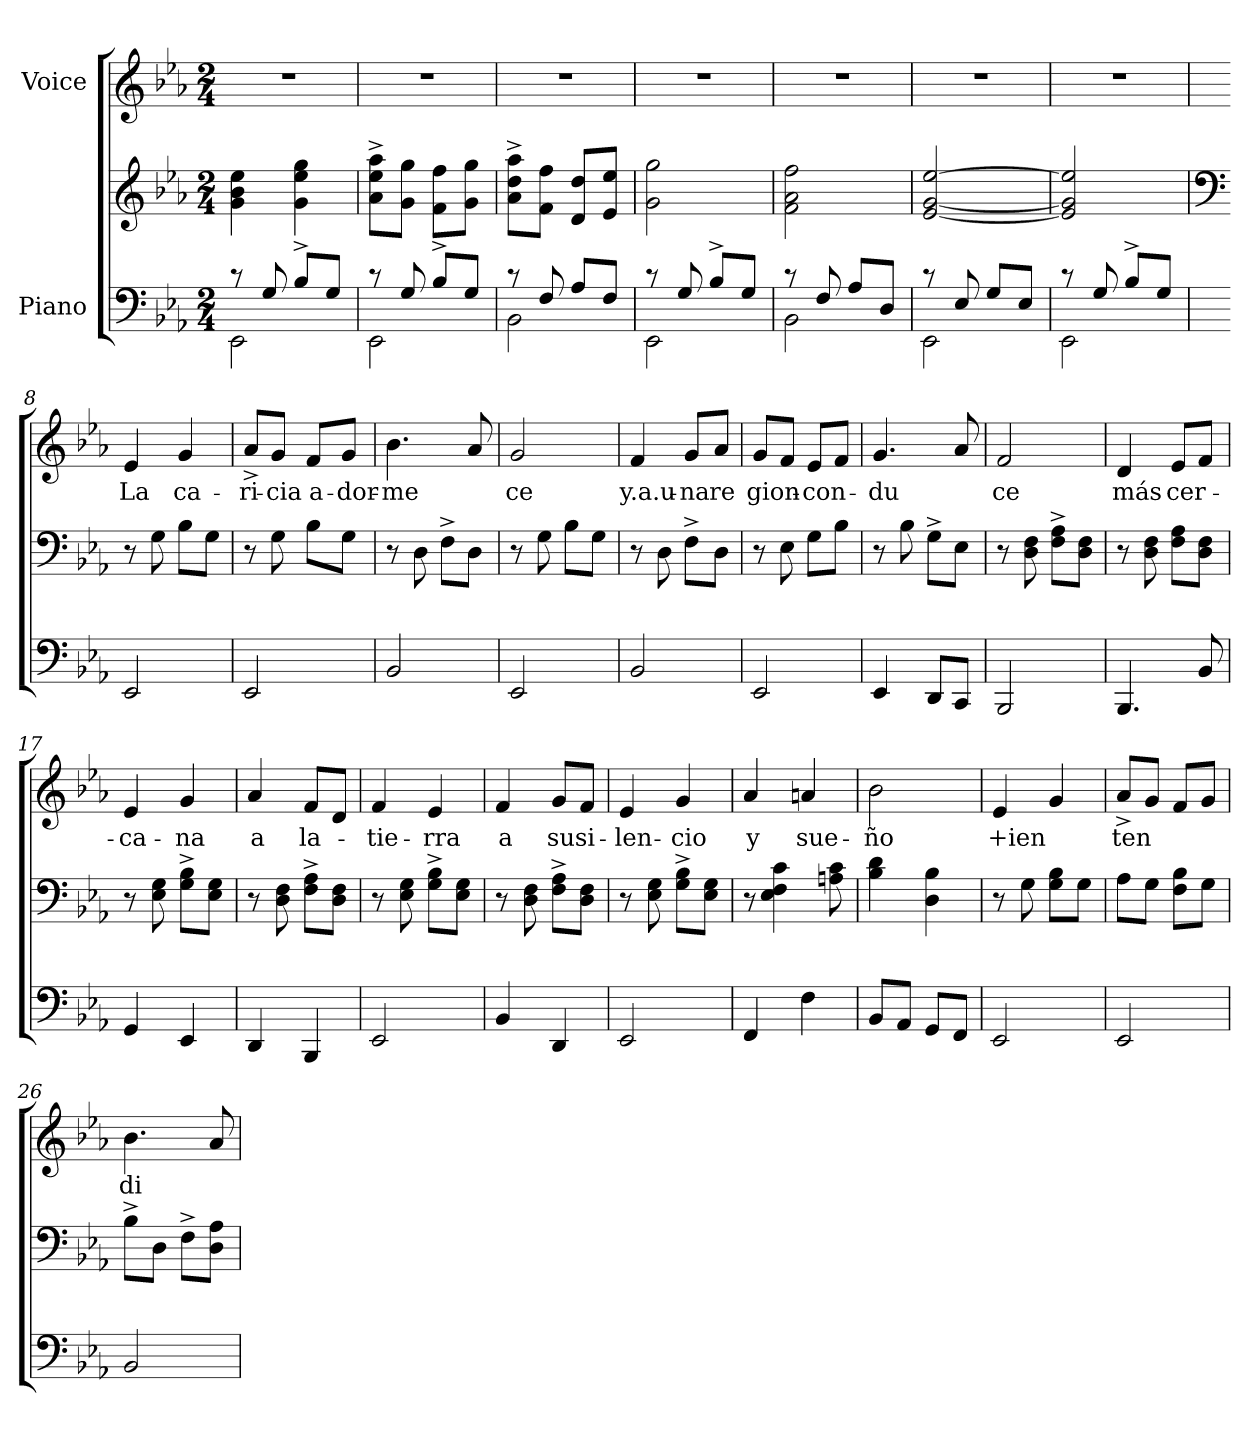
**kern	**kern	**kern	**text
*part2	*part2	*part1	*part1
*staff3	*staff2	*staff1	*staff1
*I"Piano	*	*I"Voice	*
*clefF4	*clefG2	*clefG2	*
*k[b-e-a-]	*k[b-e-a-]	*k[b-e-a-]	*
*E-:	*E-:	*E-:	*
*M2/4	*M2/4	*M2/4	*
=1	=1	=1	=1
*^	*	*	*
!	!	!	!LO:N:vis=1	!
8rB	2EE-\	4g\ 4b-\ 4ee-\	2r	.
8G/	.	.	.	.
8B-^>/L	.	4g\ 4ee-\ 4gg\	.	.
8G/J	.	.	.	.
=2	=2	=2	=2	=2
!	!	!	!LO:N:vis=1	!
8rB	2EE-\	8a-\^> 8ee-\^> 8aa-\^>L	2r	.
8G/	.	8g\ 8gg\J	.	.
8B-^>/L	.	8f\ 8ff\L	.	.
8G/J	.	8g\ 8gg\J	.	.
=3	=3	=3	=3	=3
!	!	!	!LO:N:vis=1	!
8rB	2BB-\	8a-\^> 8dd\^> 8aa-\^>L	2r	.
8F/	.	8f\ 8ff\J	.	.
8A-/L	.	8d/ 8dd/L	.	.
8F/J	.	8e-/ 8ee-/J	.	.
=4	=4	=4	=4	=4
!	!	!	!LO:N:vis=1	!
8rB	2EE-\	2g\ 2gg\	2r	.
8G/	.	.	.	.
8B-^>/L	.	.	.	.
8G/J	.	.	.	.
=5	=5	=5	=5	=5
!	!	!	!LO:N:vis=1	!
8rB	2BB-\	2f\ 2a-\ 2ff\	2r	.
8F/	.	.	.	.
8A-/L	.	.	.	.
8D/J	.	.	.	.
=6	=6	=6	=6	=6
!	!	!	!LO:N:vis=1	!
8rB	2EE-\	[<2e-/ [<2g/ [>2ee-/	2r	.
8E-/	.	.	.	.
8G/L	.	.	.	.
8E-/J	.	.	.	.
=7	=7	=7	=7	=7
!	!	!	!LO:N:vis=1	!
8rB	2EE-\	2e-/] 2g/] 2ee-/]	2r	.
8G/	.	.	.	.
8B-^>/L	.	.	.	.
8G/J	.	.	.	.
*v	*v	*	*	*
!!LO:LB:g=z
=8	=8	=8	=8
*	*clefF4	*	*
!	!	!	!LO:LY:b
2EE-/	8r	4e-/	La
.	8G\	.	.
!	!	!	!LO:LY:b
.	8B-\L	4g/	ca-
.	8G\J	.	.
=9	=9	=9	=9
!	!	!	!LO:LY:b
2EE-/	8r	8a-^</L	-ri-
!	!	!	!LO:LY:b
.	8G\	8g/J	-cia
!	!	!	!LO:LY:b
.	8B-\L	8f/L	a-
!	!	!	!LO:LY:b
.	8G\J	8g/J	-dor-
=10	=10	=10	=10
!	!	!	!LO:LY:b
2BB-/	8r	4.b-\	-me
.	8D\	.	.
.	8F^>\L	.	.
.	8D\J	8a-/	.
=11	=11	=11	=11
!	!	!	!LO:LY:b
2EE-/	8r	2g/	ce
.	8G\	.	.
.	8B-\L	.	.
.	8G\J	.	.
=12	=12	=12	=12
!	!	!	!LO:LY:b
2BB-/	8r	4f/	y.a.u-
.	8D\	.	.
!	!	!	!LO:LY:b
.	8F^>\L	8g/L	-na
!	!	!	!LO:LY:b
.	8D\J	8a-/J	re
=13	=13	=13	=13
!	!	!	!LO:LY:b
2EE-/	8r	8g/L	gion-
.	8E-\	8f/J	.
!	!	!	!LO:LY:b
.	8G\L	8e-/L	-con-
.	8B-\J	8f/J	.
=14	=14	=14	=14
!	!	!	!LO:LY:b
4EE-/	8r	4.g/	-du
.	8B-\	.	.
8DD/L	8G^>\L	.	.
8CC/J	8E-\J	8a-/	.
=15	=15	=15	=15
!	!	!	!LO:LY:b
2BBB-/	8r	2f/	ce
.	8D\ 8F\	.	.
.	8F\^> 8A-\^>L	.	.
.	8D\ 8F\J	.	.
!!LO:LB:g=z
=16	=16	=16	=16
!	!	!	!LO:LY:b
4.BBB-/	8r	4d/	más
.	8D\ 8F\	.	.
!	!	!	!LO:LY:b
.	8F\ 8A-\L	8e-/L	cer-
8BB-/	8D\ 8F\J	8f/J	.
=17	=17	=17	=17
!	!	!	!LO:LY:b
4GG/	8r	4e-/	-ca-
.	8E-\ 8G\	.	.
!	!	!	!LO:LY:b
4EE-/	8G\^> 8B-\^>L	4g/	-na
.	8E-\ 8G\J	.	.
=18	=18	=18	=18
!	!	!	!LO:LY:b
4DD/	8r	4a-/	a
.	8D\ 8F\	.	.
!	!	!	!LO:LY:b
4BBB-/	8F\^> 8A-\^>L	8f/L	la-
.	8D\ 8F\J	8d/J	.
=19	=19	=19	=19
!	!	!	!LO:LY:b
2EE-/	8r	4f/	-tie-
.	8E-\ 8G\	.	.
!	!	!	!LO:LY:b
.	8G\^> 8B-\^>L	4e-/	-rra
.	8E-\ 8G\J	.	.
=20	=20	=20	=20
!	!	!	!LO:LY:b
4BB-/	8r	4f/	a
.	8D\ 8F\	.	.
!	!	!	!LO:LY:b
4DD/	8F\^> 8A-\^>L	8g/L	su
!	!	!	!LO:LY:b
.	8D\ 8F\J	8f/J	si-
=21	=21	=21	=21
!	!	!	!LO:LY:b
2EE-/	8r	4e-/	-len-
.	8E-\ 8G\	.	.
!	!	!	!LO:LY:b
.	8G\^> 8B-\^>L	4g/	-cio
.	8E-\ 8G\J	.	.
=22	=22	=22	=22
!	!	!	!LO:LY:b
4FF/	8r	4a-/	y
.	4E-\ 4F\ 4c\	.	.
!	!	!	!LO:LY:b
4F\	.	4an/	sue-
.	8An\ 8c\	.	.
=23	=23	=23	=23
!	!	!	!LO:LY:b
8BB-/L	4B-\ 4d\	2b-\	-ño
8AA-/J	.	.	.
8GG/L	4D\ 4B-\	.	.
8FF/J	.	.	.
!!LO:PB:g=z
=24	=24	=24	=24
!	!	!	!LO:LY:b
2EE-/	8r	4e-/	+ien
.	8G\	.	.
.	8G\ 8B-\L	4g/	.
.	8G\J	.	.
=25	=25	=25	=25
!	!	!	!LO:LY:b
2EE-/	8A-\L	8a-^</L	ten
.	8G\J	8g/J	.
.	8F\ 8B-\L	8f/L	.
.	8G\J	8g/J	.
=26	=26	=26	=26
!	!	!	!LO:LY:b
2BB-/	8B-^>\L	4.b-\	di
.	8D\J	.	.
.	8F^>\L	.	.
.	8D\ 8A-\J	8a-/	.
=	=	=	=
*-	*-	*-	*-
